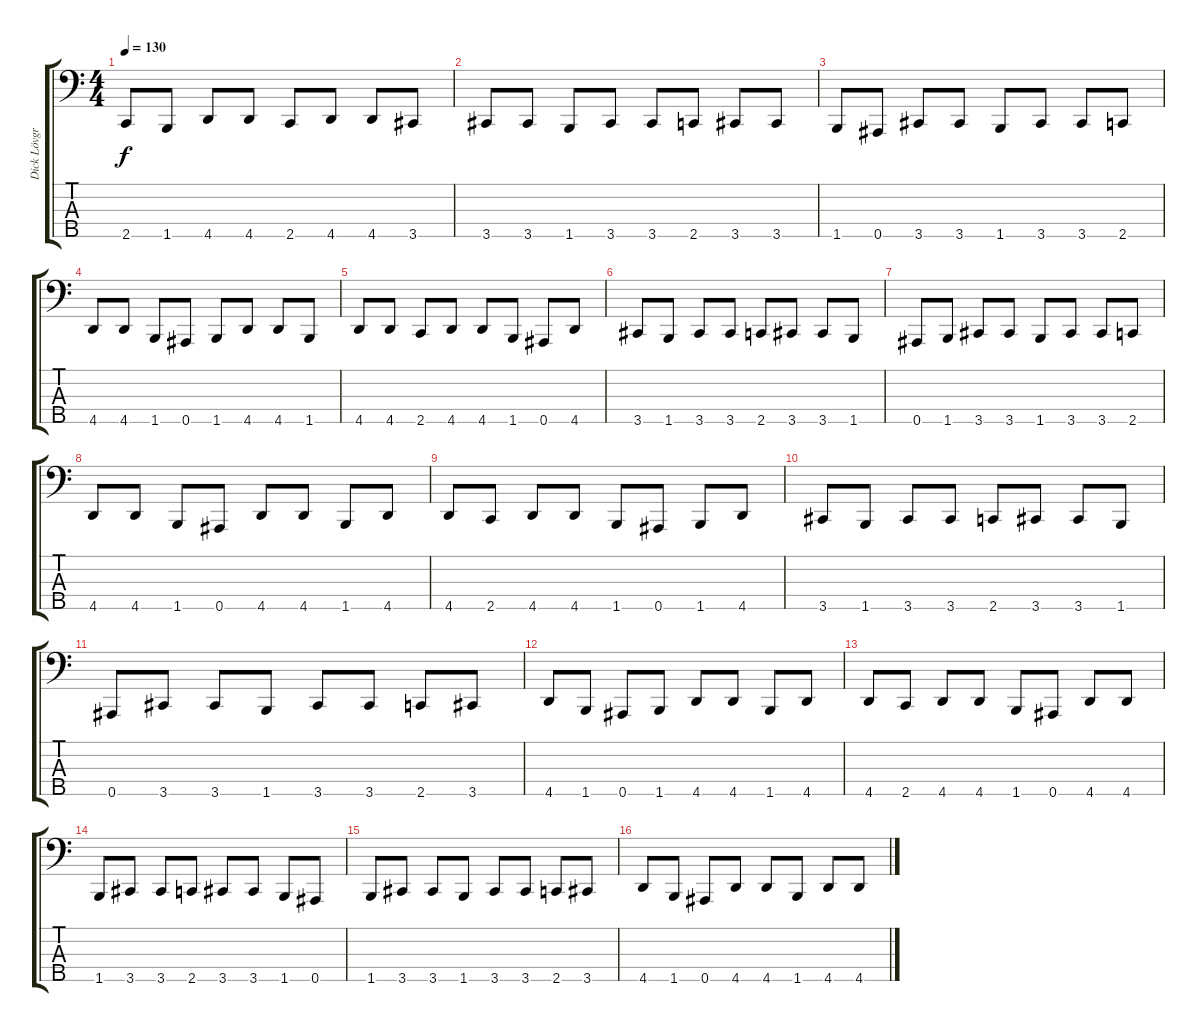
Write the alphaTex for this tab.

\track ("Dick Lövgren" "Dick Lövgr") {instrument electricbasspick}
\staff {score tabs}
\tuning (Gb2 Db2 Ab1 Eb1 Bb0) {hide}
\ts (4 4)
\tempo 130
\clef f4
\ks c
2.5.8{dy f} 1.5.8 4.5.8 4.5.8 2.5.8 4.5.8 4.5.8 3.5.8 |
3.5.8 3.5.8 1.5.8 3.5.8 3.5.8 2.5.8 3.5.8 3.5.8 |
1.5.8 0.5.8 3.5.8 3.5.8 1.5.8 3.5.8 3.5.8 2.5.8 |
4.5.8 4.5.8 1.5.8 0.5.8 1.5.8 4.5.8 4.5.8 1.5.8 |
4.5.8 4.5.8 2.5.8 4.5.8 4.5.8 1.5.8 0.5.8 4.5.8 |
3.5.8 1.5.8 3.5.8 3.5.8 2.5.8 3.5.8 3.5.8 1.5.8 |
0.5.8 1.5.8 3.5.8 3.5.8 1.5.8 3.5.8 3.5.8 2.5.8 |
4.5.8 4.5.8 1.5.8 0.5.8 4.5.8 4.5.8 1.5.8 4.5.8 |
4.5.8 2.5.8 4.5.8 4.5.8 1.5.8 0.5.8 1.5.8 4.5.8 |
3.5.8 1.5.8 3.5.8 3.5.8 2.5.8 3.5.8 3.5.8 1.5.8 |
0.5.8 3.5.8 3.5.8 1.5.8 3.5.8 3.5.8 2.5.8 3.5.8 |
4.5.8 1.5.8 0.5.8 1.5.8 4.5.8 4.5.8 1.5.8 4.5.8 |
4.5.8 2.5.8 4.5.8 4.5.8 1.5.8 0.5.8 4.5.8 4.5.8 |
1.5.8 3.5.8 3.5.8 2.5.8 3.5.8 3.5.8 1.5.8 0.5.8 |
1.5.8 3.5.8 3.5.8 1.5.8 3.5.8 3.5.8 2.5.8 3.5.8 |
4.5.8 1.5.8 0.5.8 4.5.8 4.5.8 1.5.8 4.5.8 4.5.8
